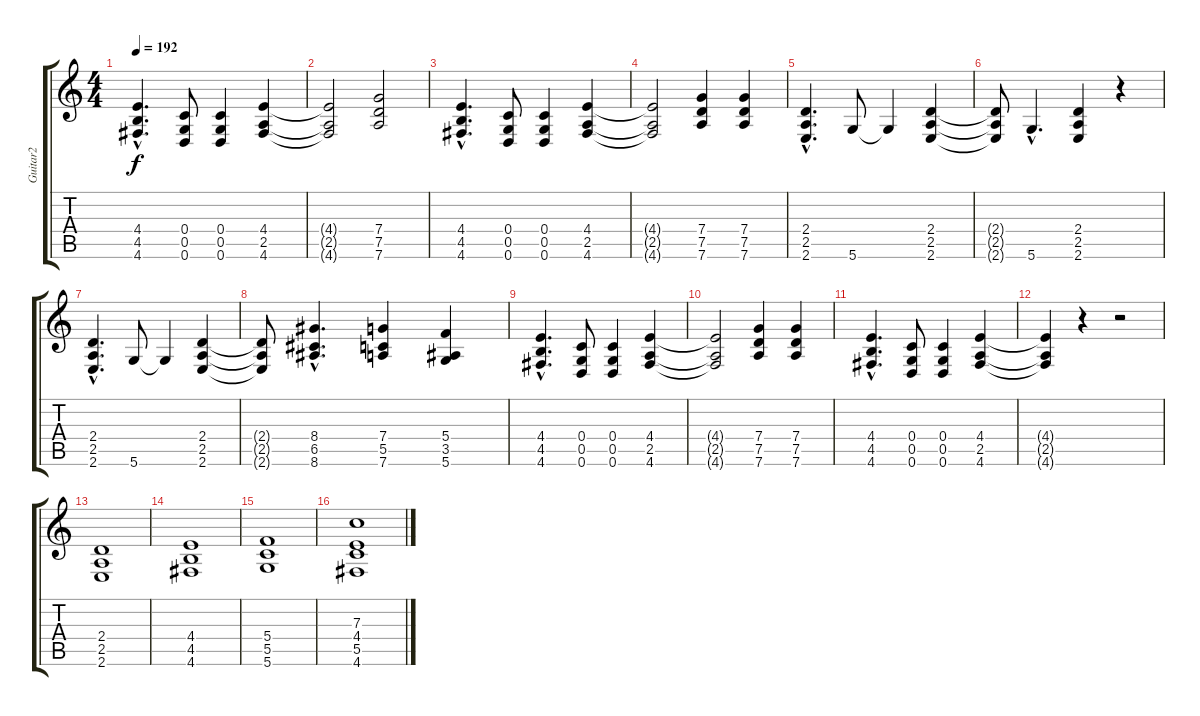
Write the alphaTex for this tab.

\track ("Guitar2" "Guitar2") {instrument distortionguitar}
\staff {score tabs}
\tuning (D4 A3 F3 C3 G2 D2) {hide}
\ts (4 4)
\tempo 192
\clef g2
\ks c
(4.4{hac} 4.5{hac} 4.6{hac}).4{d dy f} (0.4 0.5 0.6).8 (0.4 0.5 0.6).4 (4.4 2.5 4.6).4 |
(4.4{t} 2.5{t} 4.6{t}).2 (7.4 7.5 7.6).2 |
(4.4{hac} 4.5{hac} 4.6{hac}).4{d} (0.4 0.5 0.6).8 (0.4 0.5 0.6).4 (4.4 2.5 4.6).4 |
(4.4{t} 2.5{t} 4.6{t}).2 (7.4 7.5 7.6).4 (7.4 7.5 7.6).4 |
(2.4{hac} 2.5{hac} 2.6{hac}).4{d} 5.6.8 5.6{t}.4 (2.4 2.5 2.6).4 |
(2.4{t} 2.5{t} 2.6{t}).8 5.6{hac}.4{d} (2.4 2.5 2.6).4 r.4 |
(2.4{hac} 2.5{hac} 2.6{hac}).4{d} 5.6.8 5.6{t}.4 (2.4 2.5 2.6).4 |
(2.4{t} 2.5{t} 2.6{t}).8 (8.4{hac} 6.5{hac} 8.6{hac}).4{d} (7.4 5.5 7.6).4 (5.4 3.5 5.6).4 |
(4.4{hac} 4.5{hac} 4.6{hac}).4{d} (0.4 0.5 0.6).8 (0.4 0.5 0.6).4 (4.4 2.5 4.6).4 |
(4.4{t} 2.5{t} 4.6{t}).2 (7.4 7.5 7.6).4 (7.4 7.5 7.6).4 |
(4.4{hac} 4.5{hac} 4.6{hac}).4{d} (0.4 0.5 0.6).8 (0.4 0.5 0.6).4 (4.4 2.5 4.6).4 |
(4.4{t} 2.5{t} 4.6{t}).4 r.4 r.2 |
(2.4 2.5 2.6).1 |
(4.4 4.5 4.6).1 |
(5.4 5.5 5.6).1 |
(7.3 4.4 5.5 4.6).1
